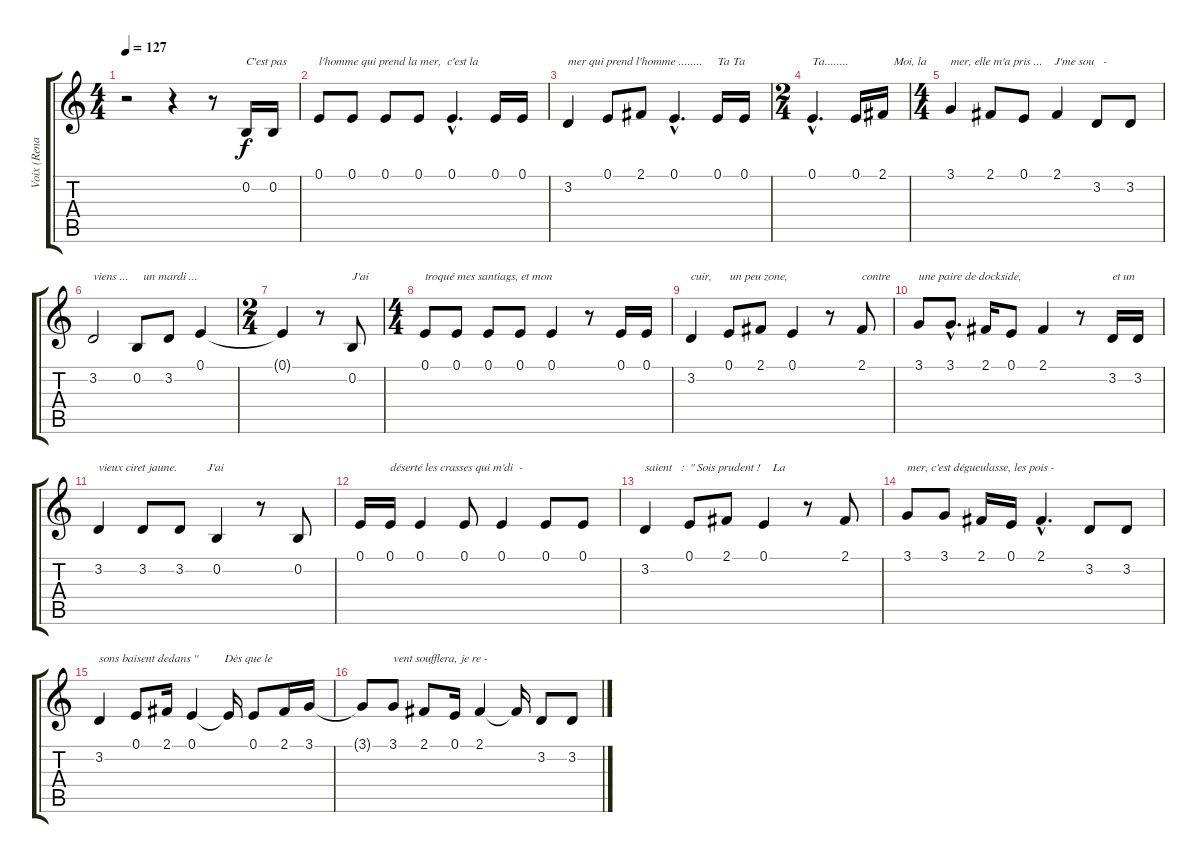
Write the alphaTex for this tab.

\track ("Voix (Renaud Séchan)" "Voix (Rena") {instrument voiceoohs}
\staff {score tabs}
\tuning (E4 B3 G3 D3 A2 E2) {hide}
\ts (4 4)
\tempo 127
\clef g2
\ks c
r.2{dy f instrument voiceoohs} r.4 r.8 0.2.16{txt "C'est pas"} 0.2.16 |
0.1.8{txt "l'homme qui prend la mer,  c'est la"} 0.1.8 0.1.8 0.1.8 0.1{hac}.4{d} 0.1.16 0.1.16 |
3.2.4{txt "mer qui prend l'homme ........     Ta Ta"} 0.1.8 2.1.8 0.1{hac}.4{d} 0.1.16 0.1.16 |
\ts (2 4)
0.1{hac}.4{d txt "Ta........               Moi, la "} 0.1.16 2.1.16 |
\ts (4 4)
3.1.4{txt "mer, elle m'a pris ...    J'me sou   -"} 2.1.8 0.1.8 2.1.4 3.2.8 3.2.8 |
3.2.2{txt "viens ...     un mardi ..."} 0.2.8 3.2.8 0.1.4 |
\ts (2 4)
0.1{t}.4 r.8 0.2.8{txt "J'ai"} |
\ts (4 4)
0.1.8{txt "troqué mes santiags, et mon"} 0.1.8 0.1.8 0.1.8 0.1.4 r.8 0.1.16 0.1.16 |
3.2.4{txt "cuir,      un peu zone, "} 0.1.8 2.1.8 0.1.4 r.8 2.1.8{txt "contre"} |
3.1.8{txt "une paire de dockside, "} 3.1{hac}.8{d} 2.1.16 0.1.8 2.1.4 r.8 3.2.16{txt "et un"} 3.2.16 |
3.2.4{txt "vieux ciret jaune.          J'ai"} 3.2.8 3.2.8 0.2.4 r.8 0.2.8 |
0.1.16 0.1.16{txt "déserté les crasses qui m'di  -"} 0.1.4 0.1.8 0.1.4 0.1.8 0.1.8 |
3.2.4{txt "saient   :  \" Sois prudent !    La "} 0.1.8 2.1.8 0.1.4 r.8 2.1.8 |
3.1.8{txt "mer, c'est dégueulasse, les pois -"} 3.1.8 2.1.16 0.1.16 2.1{hac}.4{d} 3.2.8 3.2.8 |
3.2.4{txt "sons baisent dedans \"         Dès que le"} 0.1.8 2.1.16 0.1.4 0.1{t}.16 0.1.8 2.1.16 3.1.16 |
3.1{t}.8 3.1.8{txt "vent soufflera, je re - "} 2.1.8 0.1.16 2.1.4 2.1{t}.16 3.2.8 3.2.8
